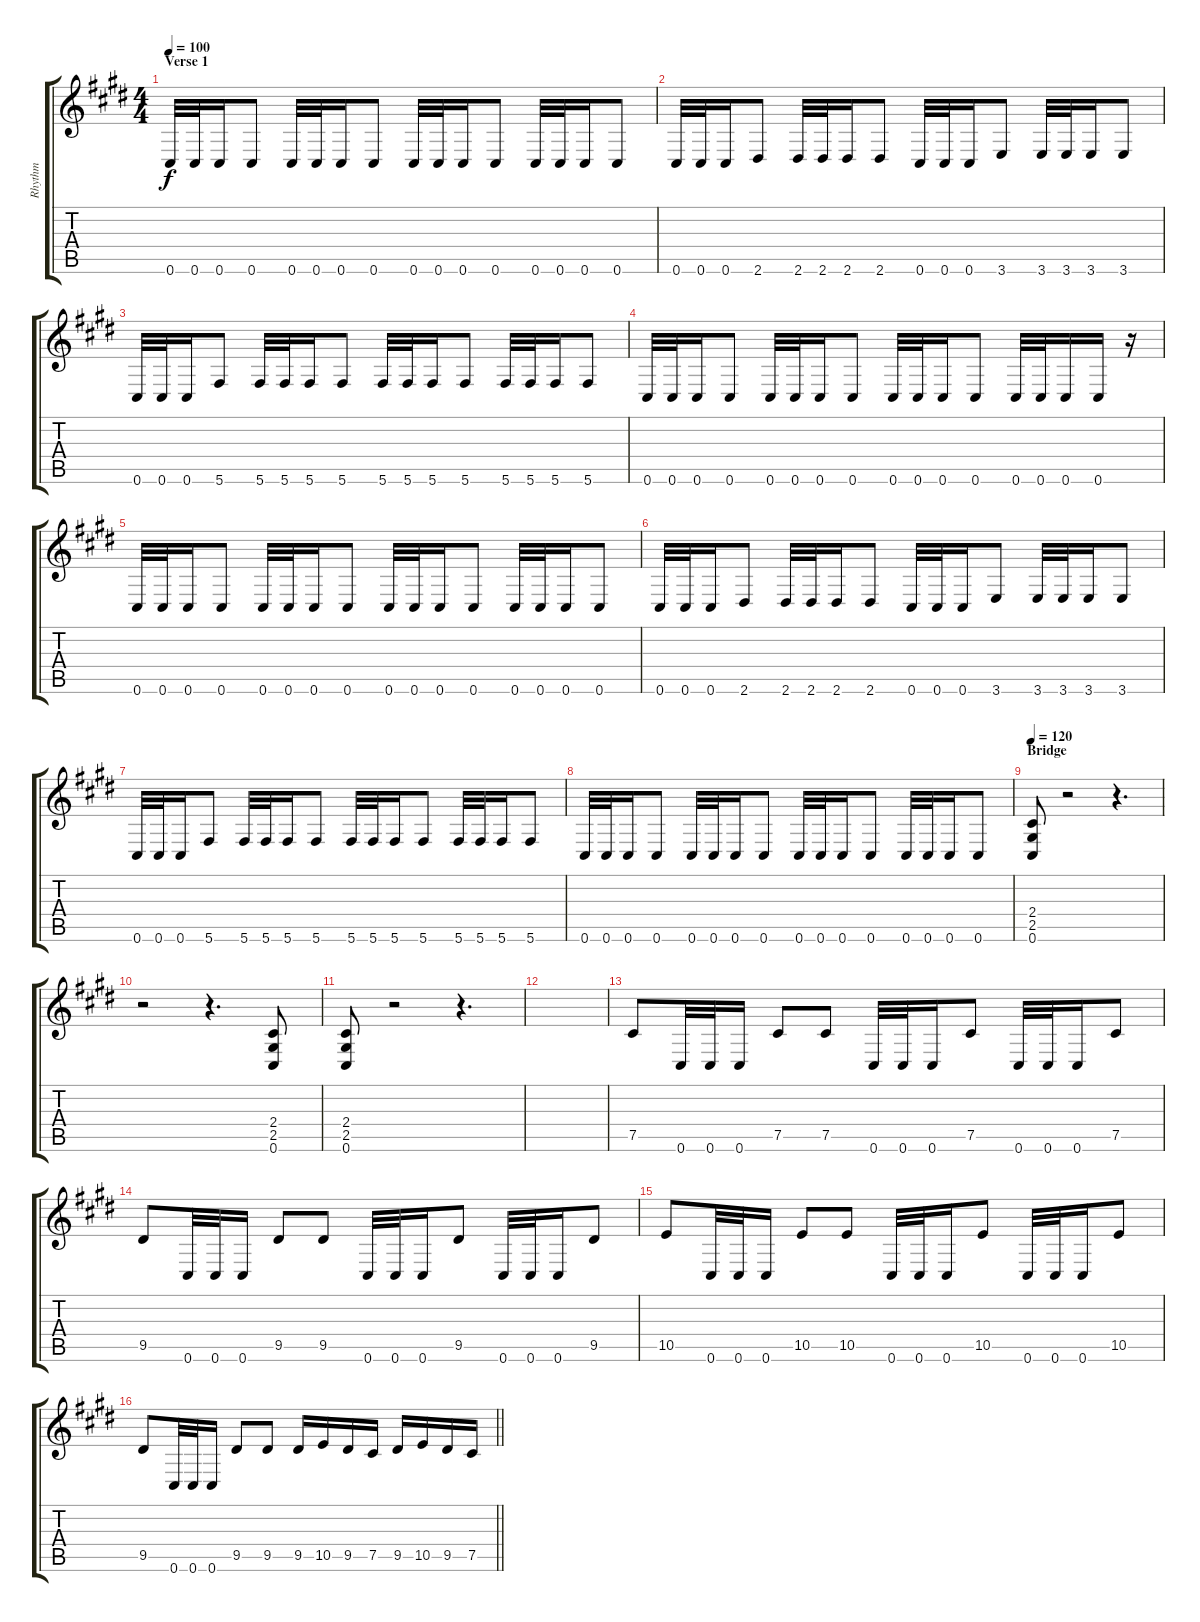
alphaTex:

\track ("Rhythm" "Rhythm") {instrument distortionguitar}
\staff {score tabs}
\tuning (Db4 Ab3 E3 B2 Gb2 Db2) {hide}
\ts (4 4)
\section ("" "Verse 1")
\tempo 100
\clef g2
\ks c#minor
0.6.32{dy f} 0.6.32 0.6.16 0.6.8 0.6.32 0.6.32 0.6.16 0.6.8 0.6.32 0.6.32 0.6.16 0.6.8 0.6.32 0.6.32 0.6.16 0.6.8 |
0.6.32 0.6.32 0.6.16 2.6.8 2.6.32 2.6.32 2.6.16 2.6.8 0.6.32 0.6.32 0.6.16 3.6.8 3.6.32 3.6.32 3.6.16 3.6.8 |
0.6.32 0.6.32 0.6.16 5.6.8 5.6.32 5.6.32 5.6.16 5.6.8 5.6.32 5.6.32 5.6.16 5.6.8 5.6.32 5.6.32 5.6.16 5.6.8 |
0.6.32 0.6.32 0.6.16 0.6.8 0.6.32 0.6.32 0.6.16 0.6.8 0.6.32 0.6.32 0.6.16 0.6.8 0.6.32 0.6.32 0.6.16 0.6.16 r.16 |
0.6.32 0.6.32 0.6.16 0.6.8 0.6.32 0.6.32 0.6.16 0.6.8 0.6.32 0.6.32 0.6.16 0.6.8 0.6.32 0.6.32 0.6.16 0.6.8 |
0.6.32 0.6.32 0.6.16 2.6.8 2.6.32 2.6.32 2.6.16 2.6.8 0.6.32 0.6.32 0.6.16 3.6.8 3.6.32 3.6.32 3.6.16 3.6.8 |
0.6.32 0.6.32 0.6.16 5.6.8 5.6.32 5.6.32 5.6.16 5.6.8 5.6.32 5.6.32 5.6.16 5.6.8 5.6.32 5.6.32 5.6.16 5.6.8 |
0.6.32 0.6.32 0.6.16 0.6.8 0.6.32 0.6.32 0.6.16 0.6.8 0.6.32 0.6.32 0.6.16 0.6.8 0.6.32 0.6.32 0.6.16 0.6.8 |
\section ("" "Bridge")
\tempo 120
(2.4 2.5 0.6).8 r.2 r.4{d} |
r.2 r.4{d} (2.4 2.5 0.6).8 |
(2.4 2.5 0.6).8 r.2 r.4{d} |
|
7.5.8 0.6.32 0.6.32 0.6.16 7.5.8 7.5.8 0.6.32 0.6.32 0.6.16 7.5.8 0.6.32 0.6.32 0.6.16 7.5.8 |
9.5.8 0.6.32 0.6.32 0.6.16 9.5.8 9.5.8 0.6.32 0.6.32 0.6.16 9.5.8 0.6.32 0.6.32 0.6.16 9.5.8 |
10.5.8 0.6.32 0.6.32 0.6.16 10.5.8 10.5.8 0.6.32 0.6.32 0.6.16 10.5.8 0.6.32 0.6.32 0.6.16 10.5.8 |
\barLineRight lightlight
9.5.8 0.6.32 0.6.32 0.6.16 9.5.8 9.5.8 9.5.16 10.5.16 9.5.16 7.5.16 9.5.16 10.5.16 9.5.16 7.5.16
